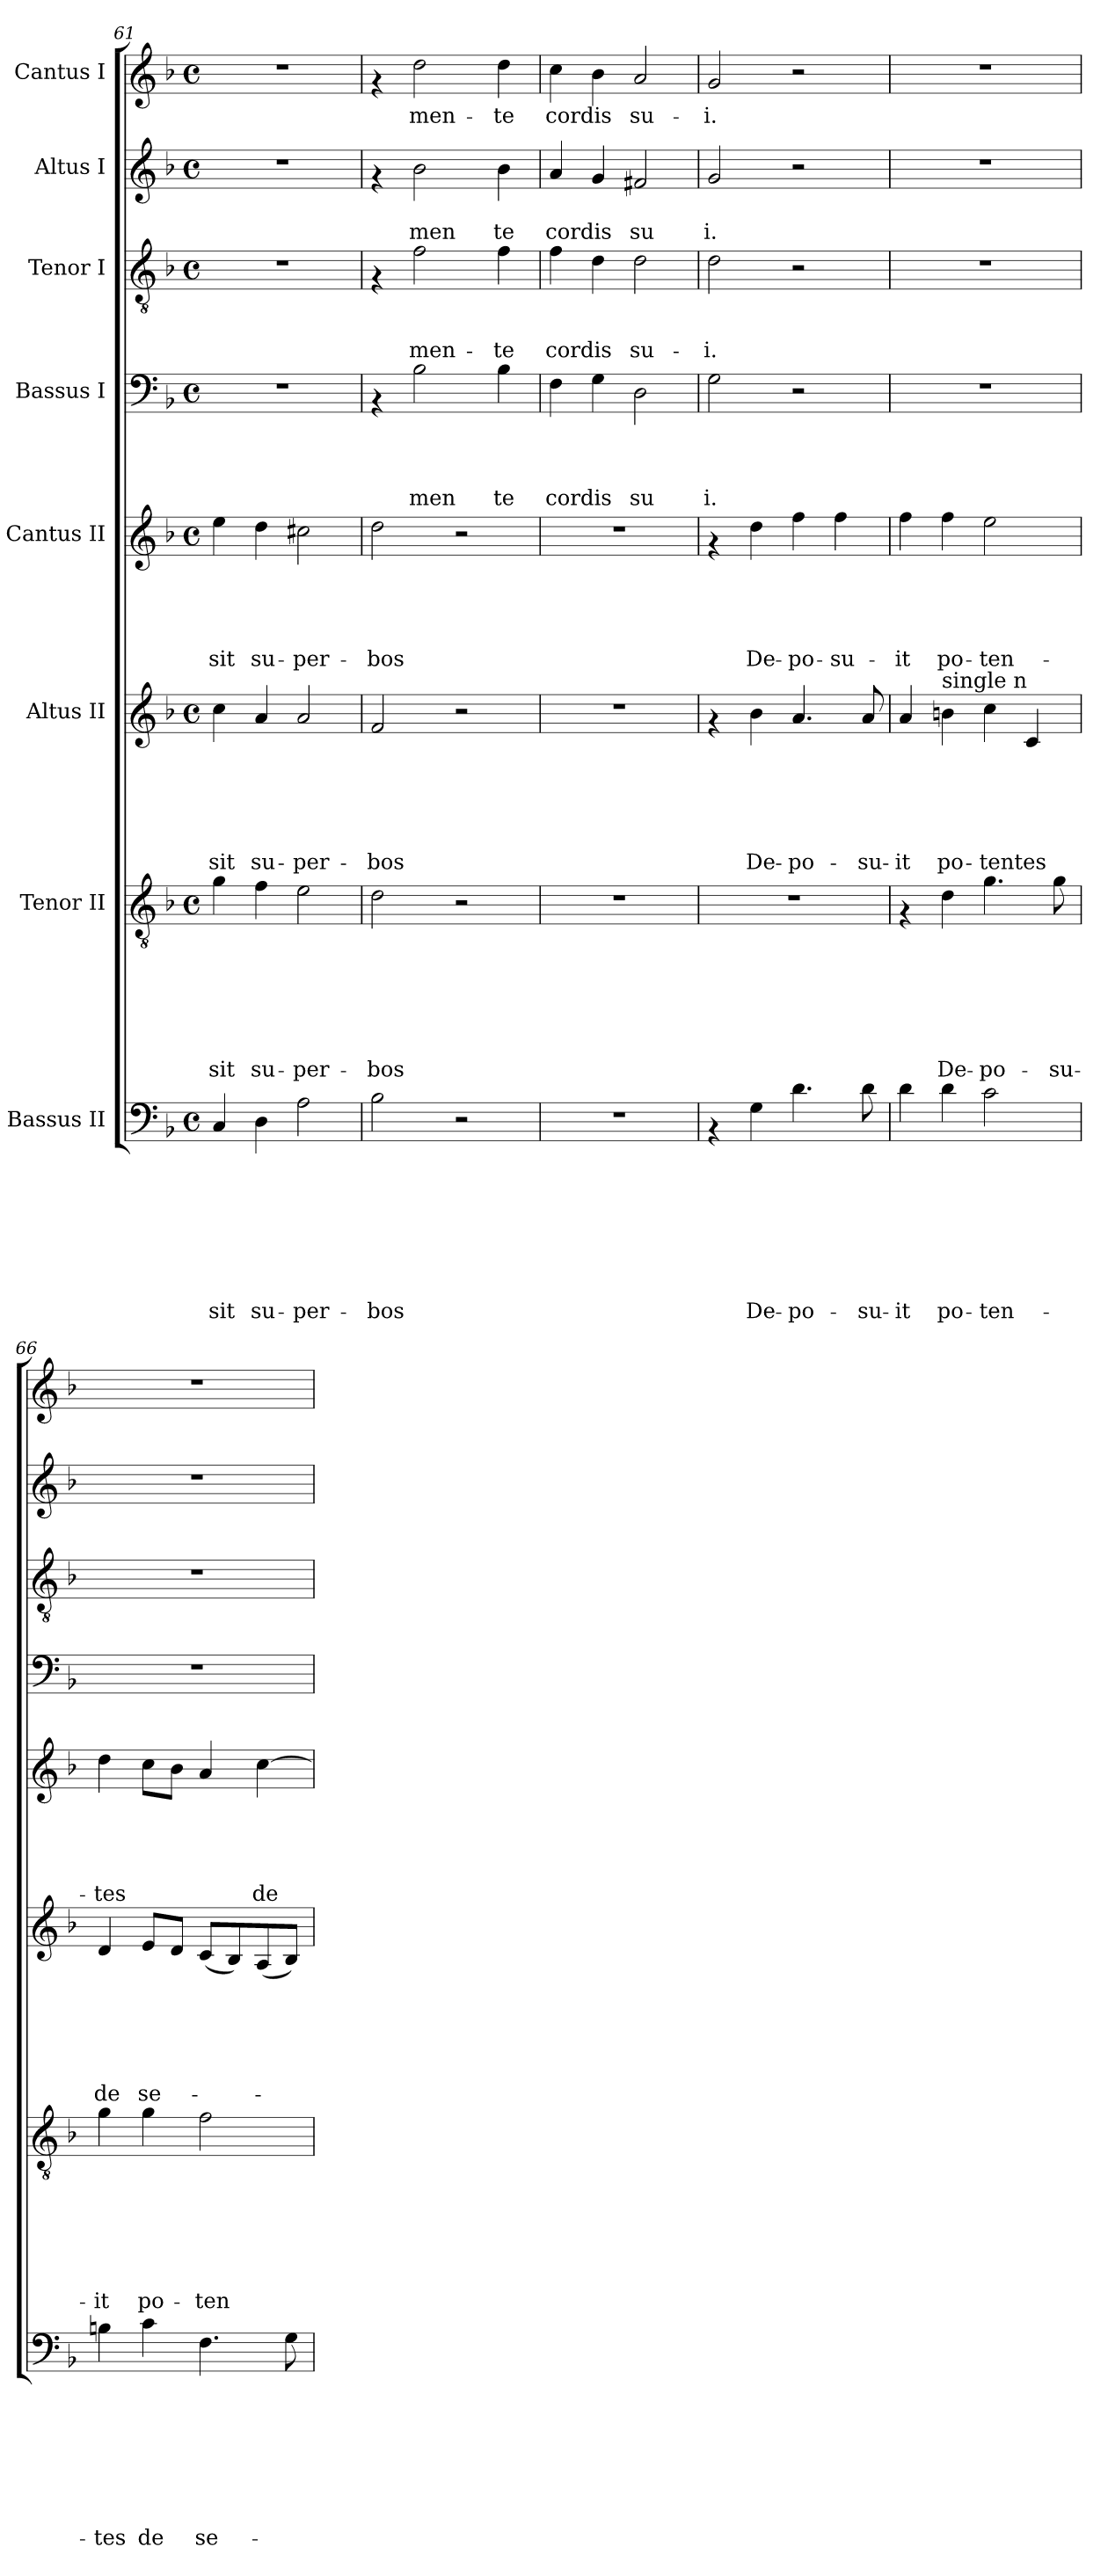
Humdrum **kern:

**kern	**text	**text	**text	**text	**text	**text	**text	**text	**kern	**text	**text	**text	**text	**text	**text	**text	**kern	**text	**text	**text	**text	**text	**text	**kern	**text	**text	**text	**text	**text	**kern	**text	**text	**text	**text	**kern	**text	**text	**text	**kern	**text	**text	**kern	**text
*part8	*part8	*part8	*part8	*part8	*part8	*part8	*part8	*part8	*part7	*part7	*part7	*part7	*part7	*part7	*part7	*part7	*part6	*part6	*part6	*part6	*part6	*part6	*part6	*part5	*part5	*part5	*part5	*part5	*part5	*part4	*part4	*part4	*part4	*part4	*part3	*part3	*part3	*part3	*part2	*part2	*part2	*part1	*part1
*staff8	*staff8	*staff8	*staff8	*staff8	*staff8	*staff8	*staff8	*staff8	*staff7	*staff7	*staff7	*staff7	*staff7	*staff7	*staff7	*staff7	*staff6	*staff6	*staff6	*staff6	*staff6	*staff6	*staff6	*staff5	*staff5	*staff5	*staff5	*staff5	*staff5	*staff4	*staff4	*staff4	*staff4	*staff4	*staff3	*staff3	*staff3	*staff3	*staff2	*staff2	*staff2	*staff1	*staff1
*I"Bassus II	*	*	*	*	*	*	*	*	*I"Tenor II	*	*	*	*	*	*	*	*I"Altus II	*	*	*	*	*	*	*I"Cantus II	*	*	*	*	*	*I"Bassus I	*	*	*	*	*I"Tenor I	*	*	*	*I"Altus I	*	*	*I"Cantus I	*
!!LO:PB:g=z
*clefF4	*	*	*	*	*	*	*	*	*clefGv2	*	*	*	*	*	*	*	*clefG2	*	*	*	*	*	*	*clefG2	*	*	*	*	*	*clefF4	*	*	*	*	*clefGv2	*	*	*	*clefG2	*	*	*clefG2	*
*k[b-]	*	*	*	*	*	*	*	*	*k[b-]	*	*	*	*	*	*	*	*k[b-]	*	*	*	*	*	*	*k[b-]	*	*	*	*	*	*k[b-]	*	*	*	*	*k[b-]	*	*	*	*k[b-]	*	*	*k[b-]	*
*F:	*	*	*	*	*	*	*	*	*F:	*	*	*	*	*	*	*	*F:	*	*	*	*	*	*	*F:	*	*	*	*	*	*F:	*	*	*	*	*F:	*	*	*	*F:	*	*	*F:	*
*M4/4	*	*	*	*	*	*	*	*	*M4/4	*	*	*	*	*	*	*	*M4/4	*	*	*	*	*	*	*M4/4	*	*	*	*	*	*M4/4	*	*	*	*	*M4/4	*	*	*	*M4/4	*	*	*M4/4	*
*met(c)	*	*	*	*	*	*	*	*	*met(c)	*	*	*	*	*	*	*	*met(c)	*	*	*	*	*	*	*met(c)	*	*	*	*	*	*met(c)	*	*	*	*	*met(c)	*	*	*	*met(c)	*	*	*met(c)	*
=61	=61	=61	=61	=61	=61	=61	=61	=61	=61	=61	=61	=61	=61	=61	=61	=61	=61	=61	=61	=61	=61	=61	=61	=61	=61	=61	=61	=61	=61	=61	=61	=61	=61	=61	=61	=61	=61	=61	=61	=61	=61	=61	=61
!	!	!	!	!	!	!	!	!LO:LY:b	!	!	!	!	!	!	!	!LO:LY:b	!	!	!	!	!	!	!LO:LY:b	!	!	!	!	!	!LO:LY:b	!	!	!	!	!	!	!	!	!	!	!	!	!	!
4C/	.	.	.	.	.	.	.	sit	4g\	.	.	.	.	.	.	sit	4cc\	.	.	.	.	.	sit	4ee\	.	.	.	.	sit	1r	.	.	.	.	1r	.	.	.	1r	.	.	1r	.
!	!	!	!	!	!	!	!	!LO:LY:b	!	!	!	!	!	!	!	!LO:LY:b	!	!	!	!	!	!	!LO:LY:b	!	!	!	!	!	!LO:LY:b	!	!	!	!	!	!	!	!	!	!	!	!	!	!
4D\	.	.	.	.	.	.	.	su-	4f\	.	.	.	.	.	.	su-	4a/	.	.	.	.	.	su-	4dd\	.	.	.	.	su-	.	.	.	.	.	.	.	.	.	.	.	.	.	.
!	!	!	!	!	!	!	!	!LO:LY:b	!	!	!	!	!	!	!	!LO:LY:b	!	!	!	!	!	!	!LO:LY:b	!	!	!	!	!	!LO:LY:b	!	!	!	!	!	!	!	!	!	!	!	!	!	!
2A\	.	.	.	.	.	.	.	-per-	2e\	.	.	.	.	.	.	-per-	2a/	.	.	.	.	.	-per-	2cc#X\	.	.	.	.	-per-	.	.	.	.	.	.	.	.	.	.	.	.	.	.
=62	=62	=62	=62	=62	=62	=62	=62	=62	=62	=62	=62	=62	=62	=62	=62	=62	=62	=62	=62	=62	=62	=62	=62	=62	=62	=62	=62	=62	=62	=62	=62	=62	=62	=62	=62	=62	=62	=62	=62	=62	=62	=62	=62
!	!	!	!	!	!	!	!	!LO:LY:b	!	!	!	!	!	!	!	!LO:LY:b	!	!	!	!	!	!	!LO:LY:b	!	!	!	!	!	!LO:LY:b	!	!	!	!	!	!	!	!	!	!	!	!	!	!
2B-\	.	.	.	.	.	.	.	-bos	2d\	.	.	.	.	.	.	-bos	2f/	.	.	.	.	.	-bos	2dd\	.	.	.	.	-bos	4rAA	.	.	.	.	4rF	.	.	.	4rf	.	.	4rf	.
!	!	!	!	!	!	!	!	!	!	!	!	!	!	!	!	!	!	!	!	!	!	!	!	!	!	!	!	!	!	!	!	!	!	!LO:LY:b	!	!	!	!LO:LY:b	!	!	!LO:LY:b	!	!LO:LY:b
.	.	.	.	.	.	.	.	.	.	.	.	.	.	.	.	.	.	.	.	.	.	.	.	.	.	.	.	.	.	2B-\	.	.	.	men	2f\	.	.	men-	2b-\	.	men	2dd\	men-
2r	.	.	.	.	.	.	.	.	2r	.	.	.	.	.	.	.	2r	.	.	.	.	.	.	2r	.	.	.	.	.	.	.	.	.	.	.	.	.	.	.	.	.	.	.
!	!	!	!	!	!	!	!	!	!	!	!	!	!	!	!	!	!	!	!	!	!	!	!	!	!	!	!	!	!	!	!	!	!	!LO:LY:b	!	!	!	!LO:LY:b	!	!	!LO:LY:b	!	!LO:LY:b
.	.	.	.	.	.	.	.	.	.	.	.	.	.	.	.	.	.	.	.	.	.	.	.	.	.	.	.	.	.	4B-\	.	.	.	te	4f\	.	.	-te	4b-\	.	te	4dd\	-te
=63	=63	=63	=63	=63	=63	=63	=63	=63	=63	=63	=63	=63	=63	=63	=63	=63	=63	=63	=63	=63	=63	=63	=63	=63	=63	=63	=63	=63	=63	=63	=63	=63	=63	=63	=63	=63	=63	=63	=63	=63	=63	=63	=63
!	!	!	!	!	!	!	!	!	!	!	!	!	!	!	!	!	!	!	!	!	!	!	!	!	!	!	!	!	!	!	!	!	!	!LO:LY:b	!	!	!	!LO:LY:b	!	!	!LO:LY:b	!	!LO:LY:b
1r	.	.	.	.	.	.	.	.	1r	.	.	.	.	.	.	.	1r	.	.	.	.	.	.	1r	.	.	.	.	.	4F\	.	.	.	cordis	4f\	.	.	cordis	4a/	.	cordis	4cc\	cordis
.	.	.	.	.	.	.	.	.	.	.	.	.	.	.	.	.	.	.	.	.	.	.	.	.	.	.	.	.	.	4G\	.	.	.	.	4d\	.	.	.	4g/	.	.	4b-\	.
!	!	!	!	!	!	!	!	!	!	!	!	!	!	!	!	!	!	!	!	!	!	!	!	!	!	!	!	!	!	!	!	!	!	!LO:LY:b	!	!	!	!LO:LY:b	!	!	!LO:LY:b	!	!LO:LY:b
.	.	.	.	.	.	.	.	.	.	.	.	.	.	.	.	.	.	.	.	.	.	.	.	.	.	.	.	.	.	2D\	.	.	.	su	2d\	.	.	su-	2f#X/	.	su	2a/	su-
=64	=64	=64	=64	=64	=64	=64	=64	=64	=64	=64	=64	=64	=64	=64	=64	=64	=64	=64	=64	=64	=64	=64	=64	=64	=64	=64	=64	=64	=64	=64	=64	=64	=64	=64	=64	=64	=64	=64	=64	=64	=64	=64	=64
!	!	!	!	!	!	!	!	!	!	!	!	!	!	!	!	!	!	!	!	!	!	!	!	!	!	!	!	!	!	!	!	!	!	!LO:LY:b	!	!	!	!LO:LY:b	!	!	!LO:LY:b	!	!LO:LY:b
4rAA	.	.	.	.	.	.	.	.	1r	.	.	.	.	.	.	.	4rf	.	.	.	.	.	.	4rf	.	.	.	.	.	2G\	.	.	.	i.	2d\	.	.	-i.	2g/	.	i.	2g/	-i.
!	!	!	!	!	!	!	!	!LO:LY:b	!	!	!	!	!	!	!	!	!	!	!	!	!	!	!LO:LY:b	!	!	!	!	!	!LO:LY:b	!	!	!	!	!	!	!	!	!	!	!	!	!	!
4G\	.	.	.	.	.	.	.	De-	.	.	.	.	.	.	.	.	4b-\	.	.	.	.	.	De-	4dd\	.	.	.	.	De-	.	.	.	.	.	.	.	.	.	.	.	.	.	.
!	!	!	!	!	!	!	!	!LO:LY:b	!	!	!	!	!	!	!	!	!	!	!	!	!	!	!LO:LY:b	!	!	!	!	!	!LO:LY:b	!	!	!	!	!	!	!	!	!	!	!	!	!	!
4.d\	.	.	.	.	.	.	.	-po-	.	.	.	.	.	.	.	.	4.a/	.	.	.	.	.	-po-	4ff\	.	.	.	.	-po-	2r	.	.	.	.	2r	.	.	.	2r	.	.	2r	.
!	!	!	!	!	!	!	!	!	!	!	!	!	!	!	!	!	!	!	!	!	!	!	!	!	!	!	!	!	!LO:LY:b	!	!	!	!	!	!	!	!	!	!	!	!	!	!
.	.	.	.	.	.	.	.	.	.	.	.	.	.	.	.	.	.	.	.	.	.	.	.	4ff\	.	.	.	.	-su-	.	.	.	.	.	.	.	.	.	.	.	.	.	.
!	!	!	!	!	!	!	!	!LO:LY:b	!	!	!	!	!	!	!	!	!	!	!	!	!	!	!LO:LY:b	!	!	!	!	!	!	!	!	!	!	!	!	!	!	!	!	!	!	!	!
8d\	.	.	.	.	.	.	.	-su-	.	.	.	.	.	.	.	.	8a/	.	.	.	.	.	-su-	.	.	.	.	.	.	.	.	.	.	.	.	.	.	.	.	.	.	.	.
=65	=65	=65	=65	=65	=65	=65	=65	=65	=65	=65	=65	=65	=65	=65	=65	=65	=65	=65	=65	=65	=65	=65	=65	=65	=65	=65	=65	=65	=65	=65	=65	=65	=65	=65	=65	=65	=65	=65	=65	=65	=65	=65	=65
!	!	!	!	!	!	!	!	!LO:LY:b	!	!	!	!	!	!	!	!	!	!	!	!	!	!	!LO:LY:b	!	!	!	!	!	!LO:LY:b	!	!	!	!	!	!	!	!	!	!	!	!	!	!
4d\	.	.	.	.	.	.	.	-it	4rF	.	.	.	.	.	.	.	4a/	.	.	.	.	.	-it	4ff\	.	.	.	.	-it	1r	.	.	.	.	1r	.	.	.	1r	.	.	1r	.
!	!	!	!	!	!	!	!	!	!	!	!	!	!	!	!	!	!LO:TX:a:t=single n	!	!	!	!	!	!	!	!	!	!	!	!	!	!	!	!	!	!	!	!	!	!	!	!	!	!
!	!	!	!	!	!	!	!	!LO:LY:b	!	!	!	!	!	!	!	!LO:LY:b	!	!	!	!	!	!	!LO:LY:b	!	!	!	!	!	!LO:LY:b	!	!	!	!	!	!	!	!	!	!	!	!	!	!
4d\	.	.	.	.	.	.	.	po-	4d\	.	.	.	.	.	.	De-	4b\	.	.	.	.	.	po-	4ff\	.	.	.	.	po-	.	.	.	.	.	.	.	.	.	.	.	.	.	.
!	!	!	!	!	!	!	!	!LO:LY:b	!	!	!	!	!	!	!	!LO:LY:b	!	!	!	!	!	!	!LO:LY:b	!	!	!	!	!	!LO:LY:b	!	!	!	!	!	!	!	!	!	!	!	!	!	!
2c\	.	.	.	.	.	.	.	-ten-	4.g\	.	.	.	.	.	.	-po-	4cc\	.	.	.	.	.	-tentes	2ee\	.	.	.	.	-ten-	.	.	.	.	.	.	.	.	.	.	.	.	.	.
.	.	.	.	.	.	.	.	.	.	.	.	.	.	.	.	.	4c/	.	.	.	.	.	.	.	.	.	.	.	.	.	.	.	.	.	.	.	.	.	.	.	.	.	.
!	!	!	!	!	!	!	!	!	!	!	!	!	!	!	!	!LO:LY:b	!	!	!	!	!	!	!	!	!	!	!	!	!	!	!	!	!	!	!	!	!	!	!	!	!	!	!
.	.	.	.	.	.	.	.	.	8g\	.	.	.	.	.	.	-su-	.	.	.	.	.	.	.	.	.	.	.	.	.	.	.	.	.	.	.	.	.	.	.	.	.	.	.
=66	=66	=66	=66	=66	=66	=66	=66	=66	=66	=66	=66	=66	=66	=66	=66	=66	=66	=66	=66	=66	=66	=66	=66	=66	=66	=66	=66	=66	=66	=66	=66	=66	=66	=66	=66	=66	=66	=66	=66	=66	=66	=66	=66
!	!	!	!	!	!	!	!	!LO:LY:b	!	!	!	!	!	!	!	!LO:LY:b	!	!	!	!	!	!	!LO:LY:b	!	!	!	!	!	!LO:LY:b	!	!	!	!	!	!	!	!	!	!	!	!	!	!
4Bn\	.	.	.	.	.	.	.	-tes	4g\	.	.	.	.	.	.	-it	4d/	.	.	.	.	.	de	4dd\	.	.	.	.	-tes	1r	.	.	.	.	1r	.	.	.	1r	.	.	1r	.
!	!	!	!	!	!	!	!	!LO:LY:b	!	!	!	!	!	!	!	!LO:LY:b	!	!	!	!	!	!	!LO:LY:b	!	!	!	!	!	!	!	!	!	!	!	!	!	!	!	!	!	!	!	!
4c\	.	.	.	.	.	.	.	de	4g\	.	.	.	.	.	.	po-	8e/L	.	.	.	.	.	se-	8cc\L	.	.	.	.	.	.	.	.	.	.	.	.	.	.	.	.	.	.	.
.	.	.	.	.	.	.	.	.	.	.	.	.	.	.	.	.	8d/J	.	.	.	.	.	.	8b-\J	.	.	.	.	.	.	.	.	.	.	.	.	.	.	.	.	.	.	.
!	!	!	!	!	!	!	!	!LO:LY:b	!	!	!	!	!	!	!	!LO:LY:b	!	!	!	!	!	!	!	!	!	!	!	!	!	!	!	!	!	!	!	!	!	!	!	!	!	!	!
4.F\	.	.	.	.	.	.	.	se-	2f\	.	.	.	.	.	.	-ten-	(<8c/L	.	.	.	.	.	.	4a/	.	.	.	.	.	.	.	.	.	.	.	.	.	.	.	.	.	.	.
.	.	.	.	.	.	.	.	.	.	.	.	.	.	.	.	.	8B-/)	.	.	.	.	.	.	.	.	.	.	.	.	.	.	.	.	.	.	.	.	.	.	.	.	.	.
!	!	!	!	!	!	!	!	!	!	!	!	!	!	!	!	!	!	!	!	!	!	!	!	!	!	!	!	!	!LO:LY:b	!	!	!	!	!	!	!	!	!	!	!	!	!	!
.	.	.	.	.	.	.	.	.	.	.	.	.	.	.	.	.	(>8A/	.	.	.	.	.	.	[>4cc\	.	.	.	.	de	.	.	.	.	.	.	.	.	.	.	.	.	.	.
8G\	.	.	.	.	.	.	.	.	.	.	.	.	.	.	.	.	8B-/J)	.	.	.	.	.	.	.	.	.	.	.	.	.	.	.	.	.	.	.	.	.	.	.	.	.	.
=	=	=	=	=	=	=	=	=	=	=	=	=	=	=	=	=	=	=	=	=	=	=	=	=	=	=	=	=	=	=	=	=	=	=	=	=	=	=	=	=	=	=	=
*-	*-	*-	*-	*-	*-	*-	*-	*-	*-	*-	*-	*-	*-	*-	*-	*-	*-	*-	*-	*-	*-	*-	*-	*-	*-	*-	*-	*-	*-	*-	*-	*-	*-	*-	*-	*-	*-	*-	*-	*-	*-	*-	*-
